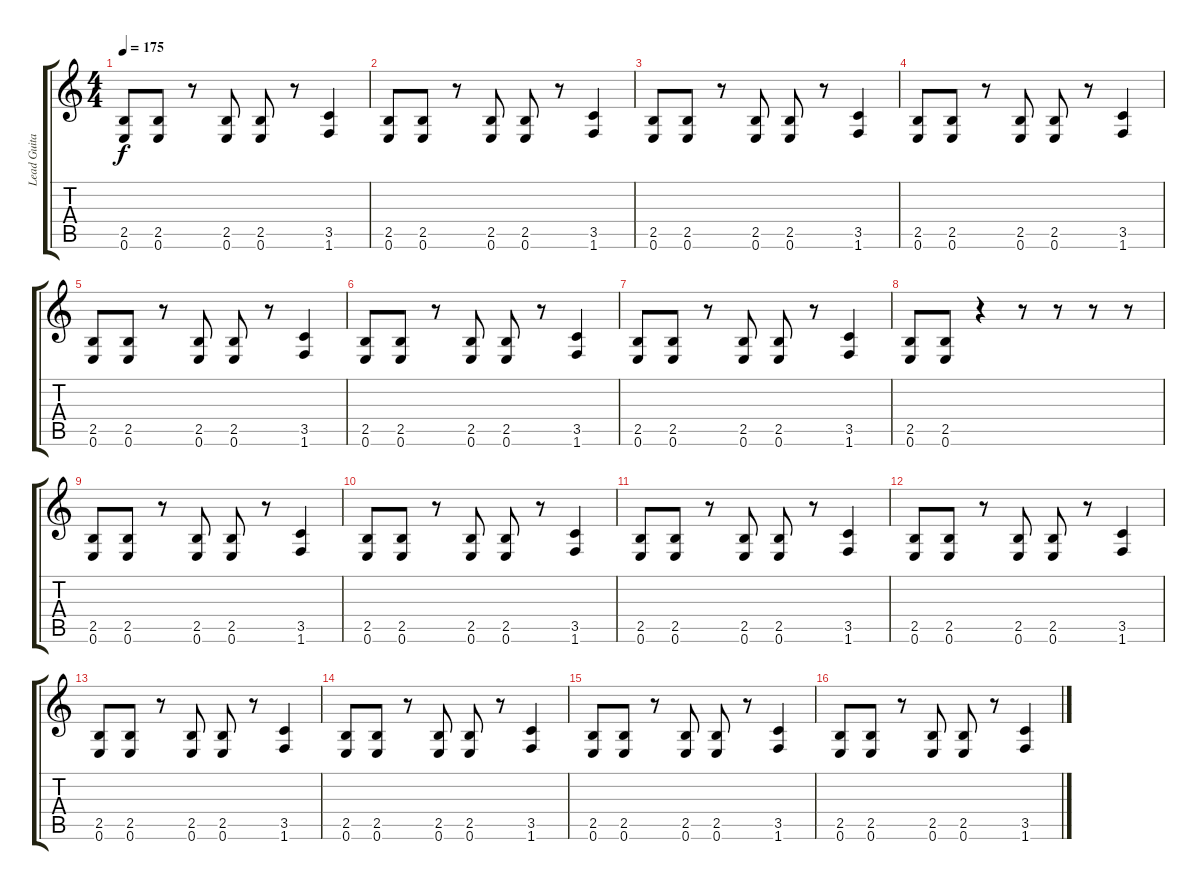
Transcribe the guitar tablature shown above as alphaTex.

\track ("Lead Guitar" "Lead Guita") {instrument distortionguitar}
\staff {score tabs}
\tuning (E4 B3 G3 D3 A2 E2) {hide}
\ts (4 4)
\tempo 175
\clef g2
\ks c
(2.5 0.6).8{dy f instrument distortionguitar} (2.5 0.6).8 r.8 (2.5 0.6).8 (2.5 0.6).8 r.8 (3.5 1.6).4 |
(2.5 0.6).8 (2.5 0.6).8 r.8 (2.5 0.6).8 (2.5 0.6).8 r.8 (3.5 1.6).4 |
(2.5 0.6).8 (2.5 0.6).8 r.8 (2.5 0.6).8 (2.5 0.6).8 r.8 (3.5 1.6).4 |
(2.5 0.6).8 (2.5 0.6).8 r.8 (2.5 0.6).8 (2.5 0.6).8 r.8 (3.5 1.6).4 |
(2.5 0.6).8 (2.5 0.6).8 r.8 (2.5 0.6).8 (2.5 0.6).8 r.8 (3.5 1.6).4 |
(2.5 0.6).8 (2.5 0.6).8 r.8 (2.5 0.6).8 (2.5 0.6).8 r.8 (3.5 1.6).4 |
(2.5 0.6).8 (2.5 0.6).8 r.8 (2.5 0.6).8 (2.5 0.6).8 r.8 (3.5 1.6).4 |
(2.5 0.6).8 (2.5 0.6).8 r.4 r.8 r.8 r.8 r.8 |
(2.5 0.6).8 (2.5 0.6).8 r.8 (2.5 0.6).8 (2.5 0.6).8 r.8 (3.5 1.6).4 |
(2.5 0.6).8 (2.5 0.6).8 r.8 (2.5 0.6).8 (2.5 0.6).8 r.8 (3.5 1.6).4 |
(2.5 0.6).8 (2.5 0.6).8 r.8 (2.5 0.6).8 (2.5 0.6).8 r.8 (3.5 1.6).4 |
(2.5 0.6).8 (2.5 0.6).8 r.8 (2.5 0.6).8 (2.5 0.6).8 r.8 (3.5 1.6).4 |
(2.5 0.6).8 (2.5 0.6).8 r.8 (2.5 0.6).8 (2.5 0.6).8 r.8 (3.5 1.6).4 |
(2.5 0.6).8 (2.5 0.6).8 r.8 (2.5 0.6).8 (2.5 0.6).8 r.8 (3.5 1.6).4 |
(2.5 0.6).8 (2.5 0.6).8 r.8 (2.5 0.6).8 (2.5 0.6).8 r.8 (3.5 1.6).4 |
(2.5 0.6).8 (2.5 0.6).8 r.8 (2.5 0.6).8 (2.5 0.6).8 r.8 (3.5 1.6).4
